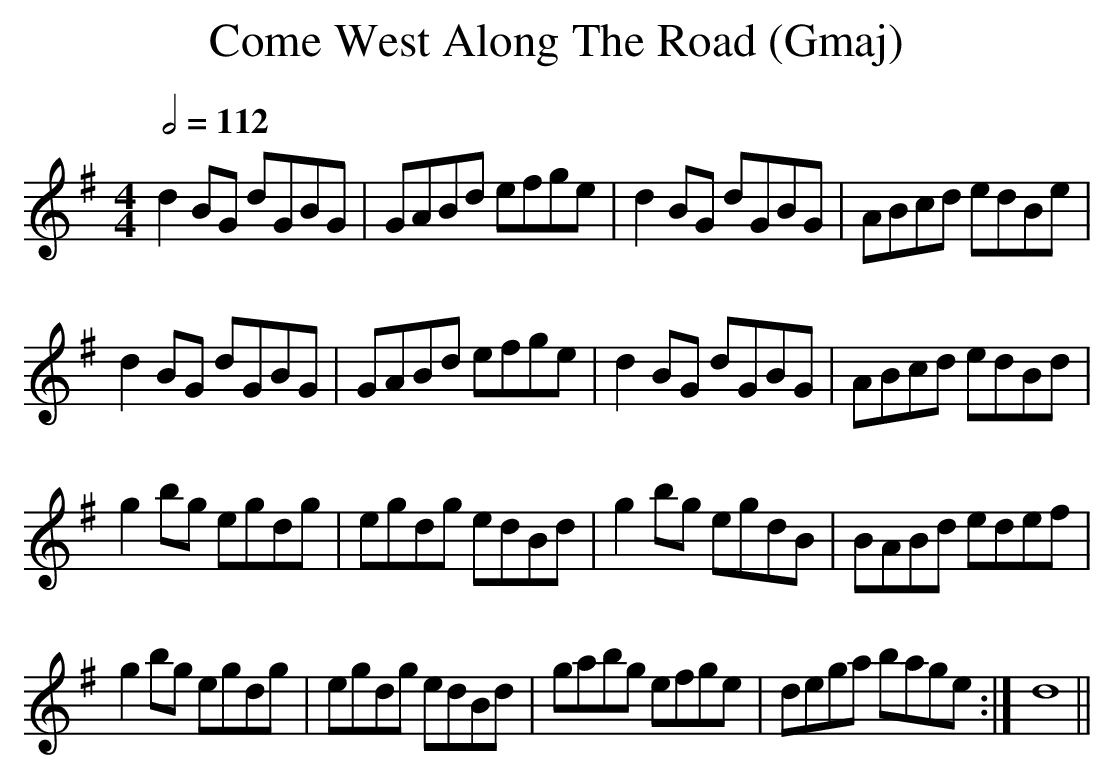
X:1
T:Come West Along The Road (Gmaj) %1
Q:1/2=112
M:4/4
L:1/8
K:Gmaj
d2BG dGBG|GABd efge|d2BG dGBG|ABcd edBe|
d2BG dGBG|GABd efge|d2BG dGBG|ABcd edBd|
g2bg egdg|egdg edBd|g2bg egdB|BABd edef|
g2bg egdg|egdg edBd|gabg efge|dega bage:|d8||
